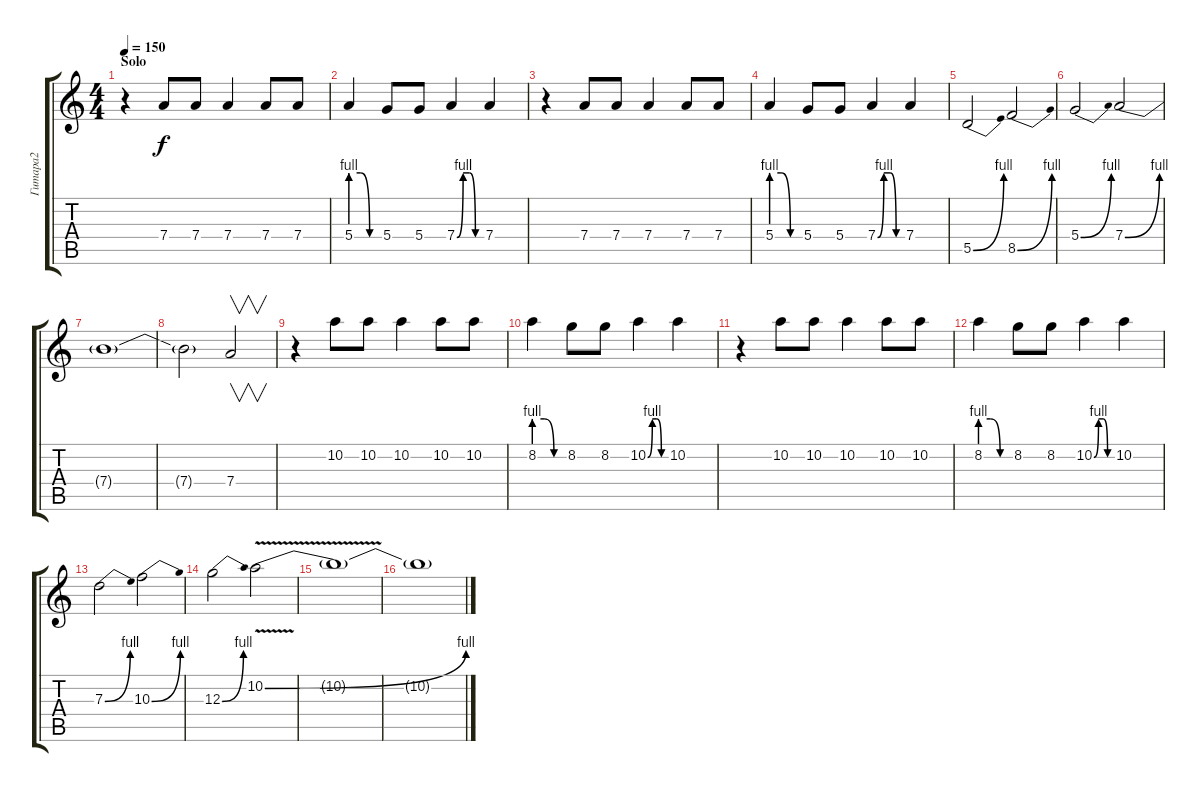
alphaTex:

\track ("Гитара2" "Гитара2") {instrument acousticguitarsteel}
\staff {score tabs}
\tuning (E4 B3 G3 D3 A2 E2) {hide}
\ts (4 4)
\section ("" "Solo")
\tempo 150
\clef g2
\ks c
r.4{dy f volume 16 instrument distortionguitar} 7.4.8 7.4.8 7.4.4 7.4.8 7.4.8 |
5.4{be (custom 0 4 20 4 40 0 60 0)}.4 5.4.8 5.4.8 7.4{be (custom 0 0 15 4 30 4 45 0 60 0)}.4 7.4.4 |
r.4 7.4.8 7.4.8 7.4.4 7.4.8 7.4.8 |
5.4{be (custom 0 4 20 4 40 0 60 0)}.4 5.4.8 5.4.8 7.4{be (custom 0 0 15 4 30 4 45 0 60 0)}.4 7.4.4 |
5.5{be (bend 0 0 60 4)}.2 8.5{be (bend 0 0 60 4)}.2 |
5.4{be (bend 0 0 60 4)}.2 7.4{be (bend 0 0 60 4)}.2 |
7.4{t}.1 |
7.4{t}.2 7.4.2{v} |
r.4 10.2.8 10.2.8 10.2.4 10.2.8 10.2.8 |
8.2{be (custom 0 4 20 4 40 0 60 0)}.4 8.2.8 8.2.8 10.2{be (custom 0 0 15 4 30 4 45 0 60 0)}.4 10.2.4 |
r.4 10.2.8 10.2.8 10.2.4 10.2.8 10.2.8 |
8.2{be (custom 0 4 20 4 40 0 60 0)}.4 8.2.8 8.2.8 10.2{be (custom 0 0 15 4 30 4 45 0 60 0)}.4 10.2.4 |
7.3{be (bend 0 0 60 4)}.2 10.3{be (bend 0 0 60 4)}.2 |
12.3{be (bend 0 0 60 4)}.2 10.2{be (bend 0 0 60 4) v}.2 |
10.2{t}.1 |
10.2{t}.1
